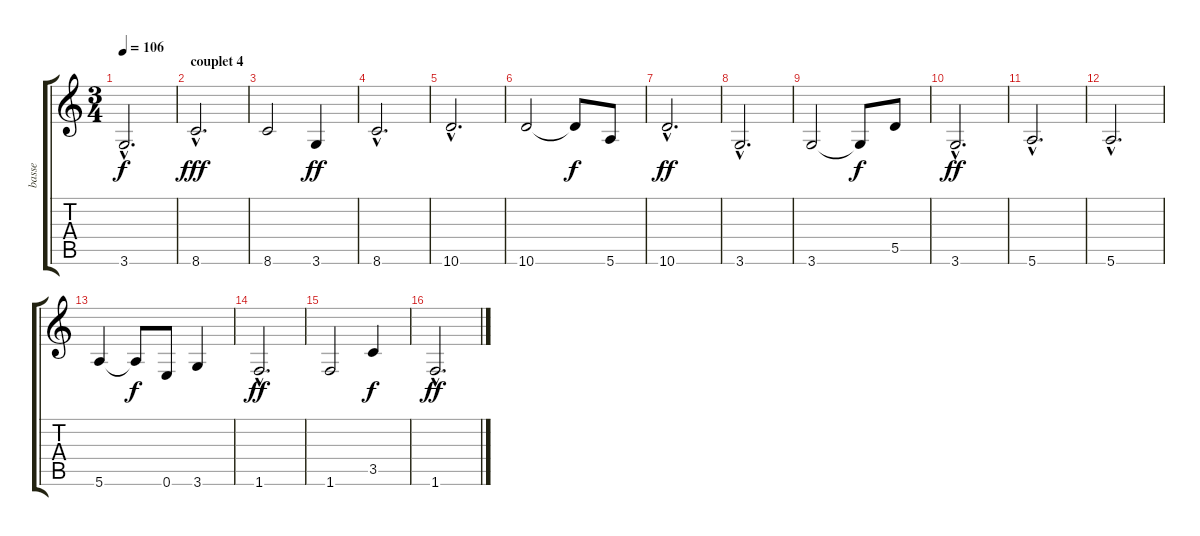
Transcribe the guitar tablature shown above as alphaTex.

\track ("basse" "basse") {instrument acousticbass}
\staff {score tabs}
\tuning (E4 B3 G3 D3 A2 E2) {hide}
\ts (3 4)
\tempo 106
\clef g2
\ks c
3.6{hac t}.2{d dy f} |
\section ("" "couplet 4")
8.6{hac}.2{d dy fff} |
8.6.2 3.6.4{dy ff} |
8.6{hac}.2{d} |
10.6{hac}.2{d} |
10.6.2 10.6{t}.8{dy f} 5.6.8 |
10.6{hac}.2{d dy ff} |
3.6{hac}.2{d} |
3.6.2 3.6{t}.8{dy f} 5.5.8 |
3.6{hac}.2{d dy ff} |
5.6{hac}.2{d} |
5.6{hac}.2{d} |
5.6.4 5.6{t}.8{dy f} 0.6.8 3.6.4 |
1.6{hac}.2{d dy ff} |
1.6.2 3.5.4{dy f} |
1.6{hac}.2{d dy ff}
